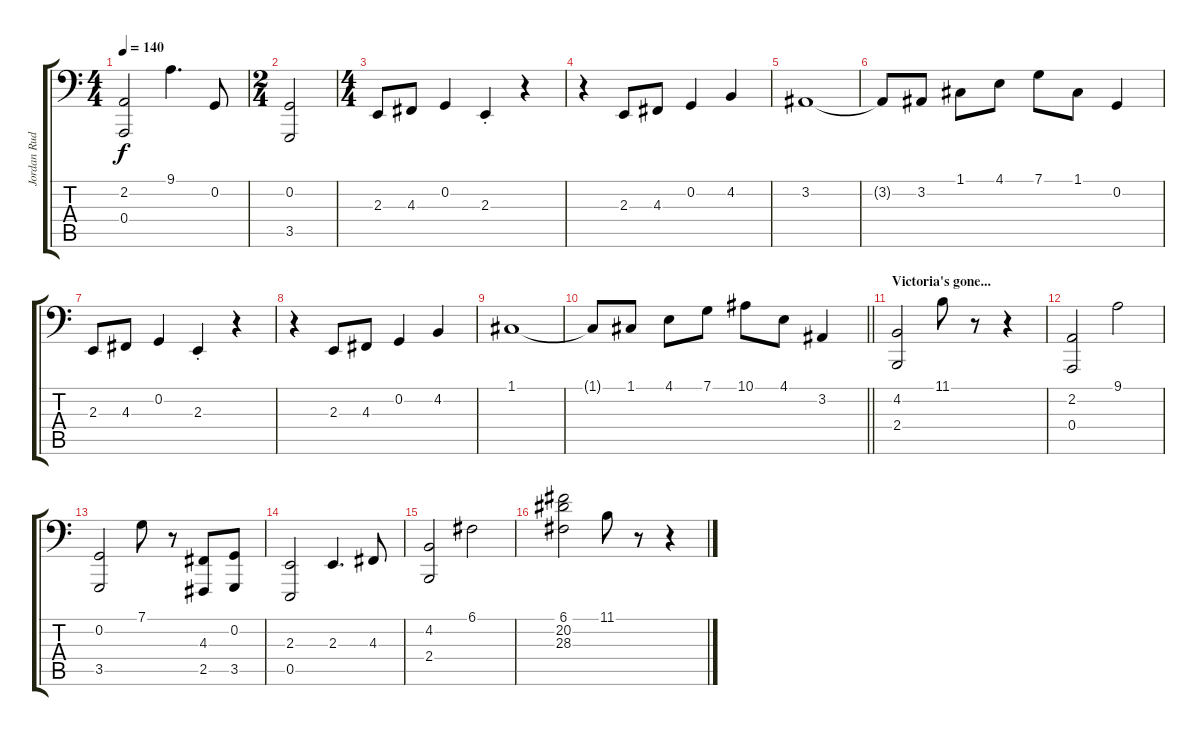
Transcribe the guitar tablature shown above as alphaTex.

\track ("Jordan Rudess - Left Hand" "Jordan Rud") {instrument acousticgrandpiano}
\staff {score tabs}
\tuning (C3 G2 D2 A1 E1 B0) {hide}
\ts (4 4)
\tempo 140
\clef f4
\ks c
(2.2 0.4).2{dy f} 9.1.4{d} 0.2.8 |
\ts (2 4)
(0.2 3.5).2 |
\ts (4 4)
2.3.8 4.3.8 0.2.4 2.3{st}.4 r.4 |
r.4 2.3.8 4.3.8 0.2.4 4.2.4 |
3.2.1 |
3.2{t}.8 3.2.8 1.1.8 4.1.8 7.1.8 1.1.8 0.2.4 |
2.3.8 4.3.8 0.2.4 2.3{st}.4 r.4 |
r.4 2.3.8 4.3.8 0.2.4 4.2.4 |
1.1.1 |
\barLineRight lightlight
1.1{t}.8 1.1.8 4.1.8 7.1.8 10.1.8 4.1.8 3.2.4 |
\section ("" "Victoria's gone...")
(4.2 2.4).2 11.1.8 r.8 r.4 |
(2.2 0.4).2 9.1.2 |
(0.2 3.5).2 7.1.8 r.8 (4.3 2.5).8 (0.2 3.5).8 |
(2.3 0.5).2 2.3.4{d} 4.3.8 |
(4.2 2.4).2 6.1.2 |
(6.1 20.2 28.3).2 11.1.8 r.8 r.4
